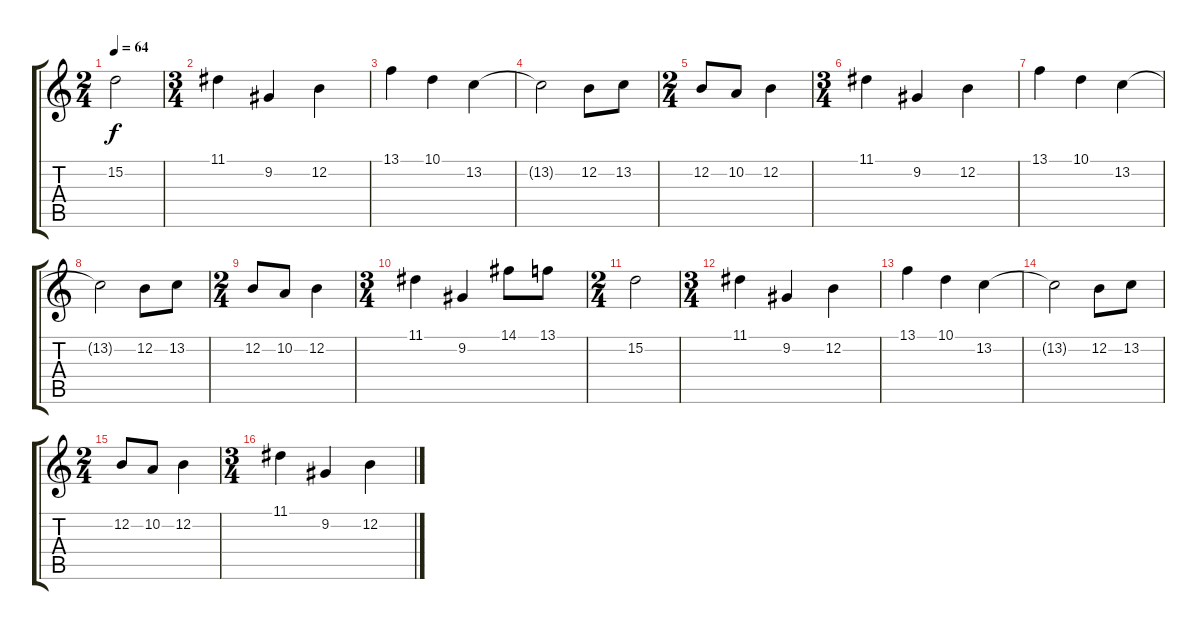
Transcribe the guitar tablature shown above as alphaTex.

\track "" {instrument stringensemble1}
\staff {score tabs}
\tuning (E4 B3 G3 D3 A2 E2) {hide}
\ts (2 4)
\tempo 64
\clef g2
\ks c
15.2.2{dy f} |
\ts (3 4)
11.1.4 9.2.4 12.2.4 |
13.1.4 10.1.4 13.2.4 |
13.2{t}.2 12.2.8 13.2.8 |
\ts (2 4)
12.2.8 10.2.8 12.2.4 |
\ts (3 4)
11.1.4 9.2.4 12.2.4 |
13.1.4 10.1.4 13.2.4 |
13.2{t}.2 12.2.8 13.2.8 |
\ts (2 4)
12.2.8 10.2.8 12.2.4 |
\ts (3 4)
11.1.4 9.2.4 14.1.8 13.1.8 |
\ts (2 4)
15.2.2 |
\ts (3 4)
11.1.4 9.2.4 12.2.4 |
13.1.4 10.1.4 13.2.4 |
13.2{t}.2 12.2.8 13.2.8 |
\ts (2 4)
12.2.8 10.2.8 12.2.4 |
\ts (3 4)
11.1.4 9.2.4 12.2.4
